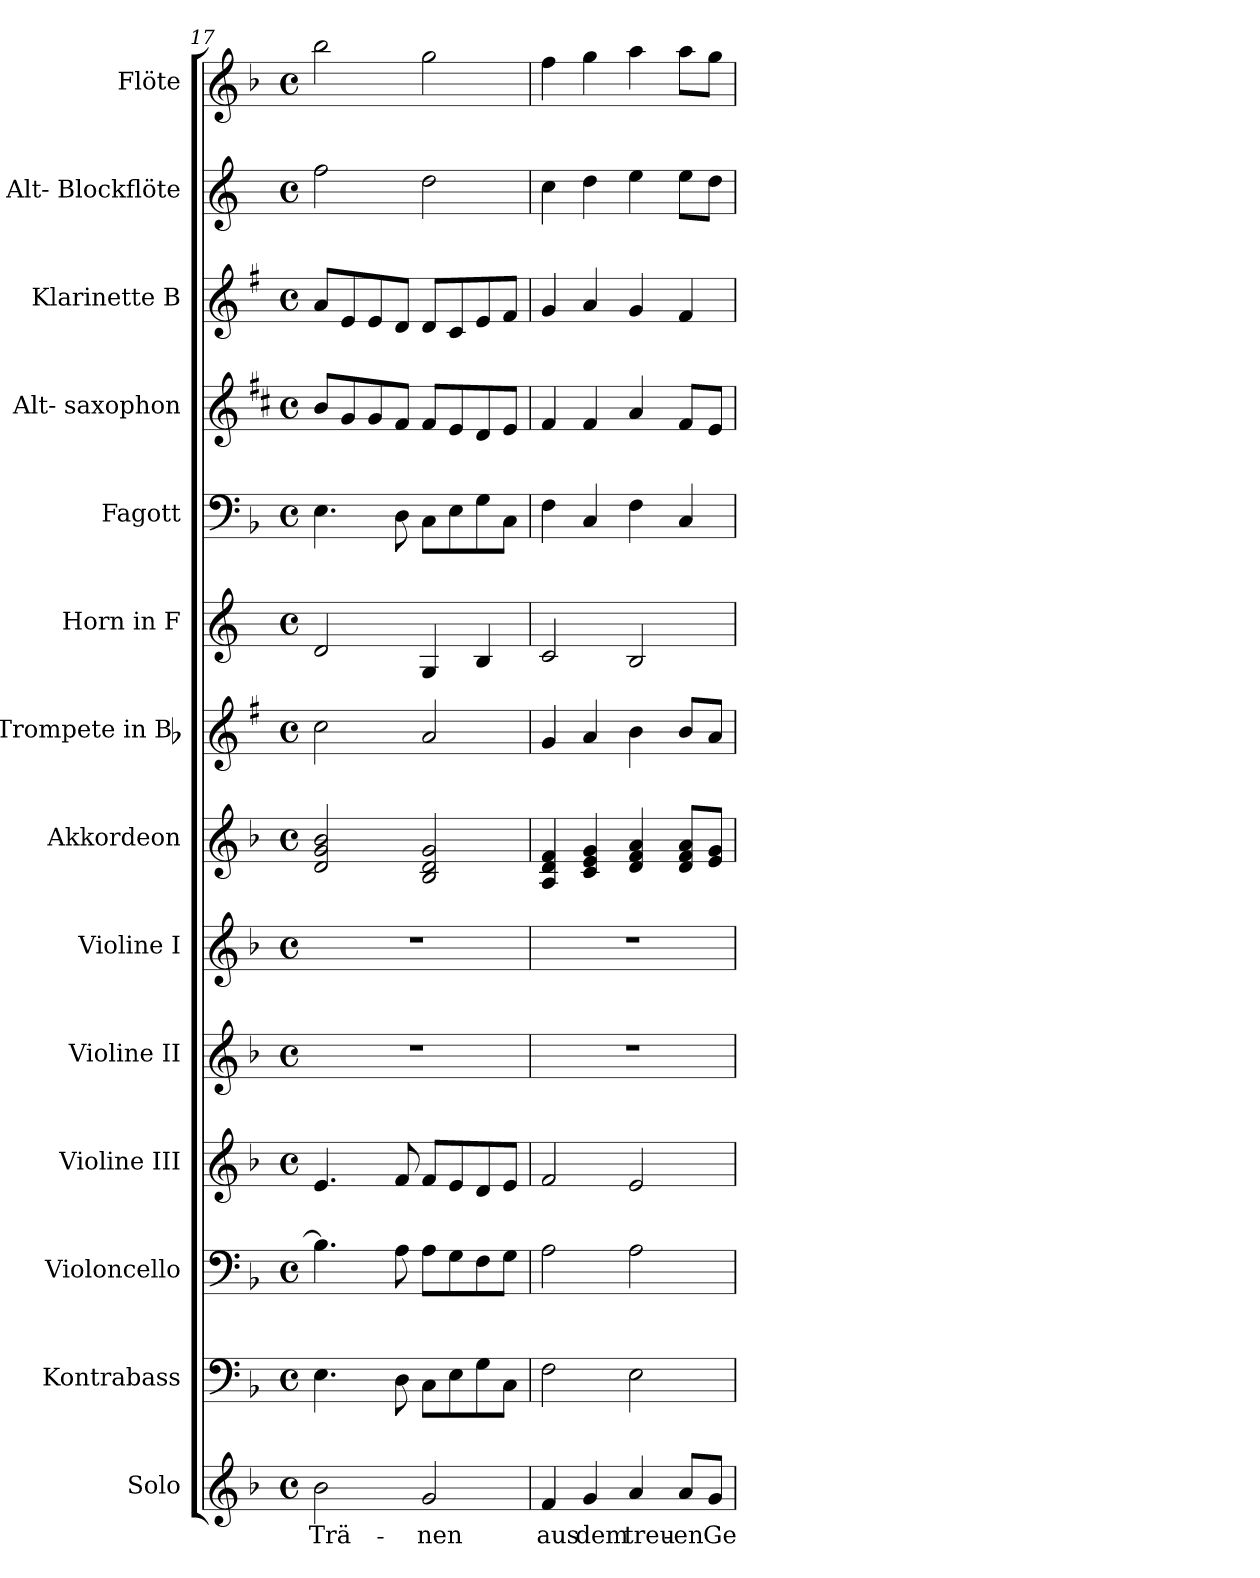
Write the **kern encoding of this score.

**kern	**text	**kern	**kern	**kern	**kern	**kern	**kern	**kern	**kern	**kern	**kern	**kern	**kern	**kern
*part14	*part14	*part13	*part12	*part11	*part10	*part9	*part8	*part7	*part6	*part5	*part4	*part3	*part2	*part1
*staff14	*staff14	*staff13	*staff12	*staff11	*staff10	*staff9	*staff8	*staff7	*staff6	*staff5	*staff4	*staff3	*staff2	*staff1
*I"Solo	*	*I"Kontrabass	*I"Violoncello	*I"Violine III	*I"Violine II	*I"Violine I	*I"Akkordeon	*I"Trompete in Bb	*I"Horn in F	*I"Fagott	*I"Alt- saxophon	*I"Klarinette B	*I"Alt- Blockflöte	*I"Flöte
*I'Solo	*	*I'Kb.	*I'Vc.	*I'Vln. III	*I'Vln. II	*I'Vln. I	*I'Akk.	*I'Tpt.	*I'Hn.	*I'Fgt.	*I'ASax.	*I'Kl.	*I'ABfl.	*I'Fl.
*clefG2	*	*clefF4	*clefF4	*clefG2	*clefG2	*clefG2	*clefG2	*clefG2	*clefG2	*clefF4	*clefG2	*clefG2	*clefG2	*clefG2
*	*	*ITrd7c12	*	*	*	*	*	*ITrd1c2	*ITrd4c7	*	*ITrd5c9	*ITrd1c2	*ITrd-3c-5	*
*k[b-]	*	*k[b-]	*k[b-]	*k[b-]	*k[b-]	*k[b-]	*k[b-]	*k[b-]	*k[b-]	*k[b-]	*k[b-]	*k[b-]	*k[b-]	*k[b-]
*d:	*	*d:	*d:	*d:	*d:	*d:	*d:	*d:	*d:	*d:	*d:	*d:	*d:	*d:
*M4/4	*	*M4/4	*M4/4	*M4/4	*M4/4	*M4/4	*M4/4	*M4/4	*M4/4	*M4/4	*M4/4	*M4/4	*M4/4	*M4/4
*met(c)	*	*met(c)	*met(c)	*met(c)	*met(c)	*met(c)	*met(c)	*met(c)	*met(c)	*met(c)	*met(c)	*met(c)	*met(c)	*met(c)
=17	=17	=17	=17	=17	=17	=17	=17	=17	=17	=17	=17	=17	=17	=17
!	!LO:LY:b:color=#000000	!	!	!	!	!	!	!	!	!	!	!	!	!
2b-i\	Trä-	4.EEi\	4.B-i\]	4.ei/	1r	1r	2di/ 2gi 2b-i	2b-i\	2Gi/	4.Ei\	8di/L	8gi/L	2bb-i\	2bb-i\
.	.	.	.	.	.	.	.	.	.	.	8B-i/	8di/	.	.
.	.	.	.	.	.	.	.	.	.	.	8B-i/	8di/	.	.
.	.	8DDi\	8Ai\	8fi/	.	.	.	.	.	8Di\	8Ai/J	8ci/J	.	.
!	!LO:LY:b:color=#000000	!	!	!	!	!	!	!	!	!	!	!	!	!
2gi/	-nen	8CCi\L	8Ai\L	8fi/L	.	.	2B-i/ 2di 2gi	2gi/	4Ci/	8Ci\L	8Ai/L	8ci/L	2ggi\	2ggi\
.	.	8EEi\	8Gi\	8ei/	.	.	.	.	.	8Ei\	8Gi/	8B-i/	.	.
.	.	8GGi\	8Fi\	8di/	.	.	.	.	4Ei/	8Gi\	8Fi/	8di/	.	.
.	.	8CCi\J	8Gi\J	8ei/J	.	.	.	.	.	8Ci\J	8Gi/J	8ei/J	.	.
=18	=18	=18	=18	=18	=18	=18	=18	=18	=18	=18	=18	=18	=18	=18
!	!LO:LY:b:color=#000000	!	!	!	!	!	!	!	!	!	!	!	!	!
4fi/	aus	2FFi\	2Ai\	2fi/	1r	1r	4Ai/ 4di 4fi	4fi/	2Fi/	4Fi\	4Ai/	4fi/	4ffi\	4ffi\
!	!LO:LY:b:color=#000000	!	!	!	!	!	!	!	!	!	!	!	!	!
4gi/	dem	.	.	.	.	.	4ci/ 4ei 4gi	4gi/	.	4Ci/	4Ai/	4gi/	4ggi\	4ggi\
!	!LO:LY:b:color=#000000	!	!	!	!	!	!	!	!	!	!	!	!	!
4ai/	treu-	2EEi\	2Ai\	2ei/	.	.	4di/ 4fi 4ai	4ai\	2Ei/	4Fi\	4ci/	4fi/	4aai\	4aai\
!	!LO:LY:b:color=#000000	!	!	!	!	!	!	!	!	!	!	!	!	!
8ai/L	-en	.	.	.	.	.	8di/ 8fi 8aiL	8ai/L	.	4Ci/	8Ai/L	4ei/	8aai\L	8aai\L
!	!LO:LY:b:color=#000000	!	!	!	!	!	!	!	!	!	!	!	!	!
8gi/J	Ge-	.	.	.	.	.	8ei/ 8giJ	8gi/J	.	.	8Gi/J	.	8ggi\J	8ggi\J
=	=	=	=	=	=	=	=	=	=	=	=	=	=	=
*-	*-	*-	*-	*-	*-	*-	*-	*-	*-	*-	*-	*-	*-	*-
